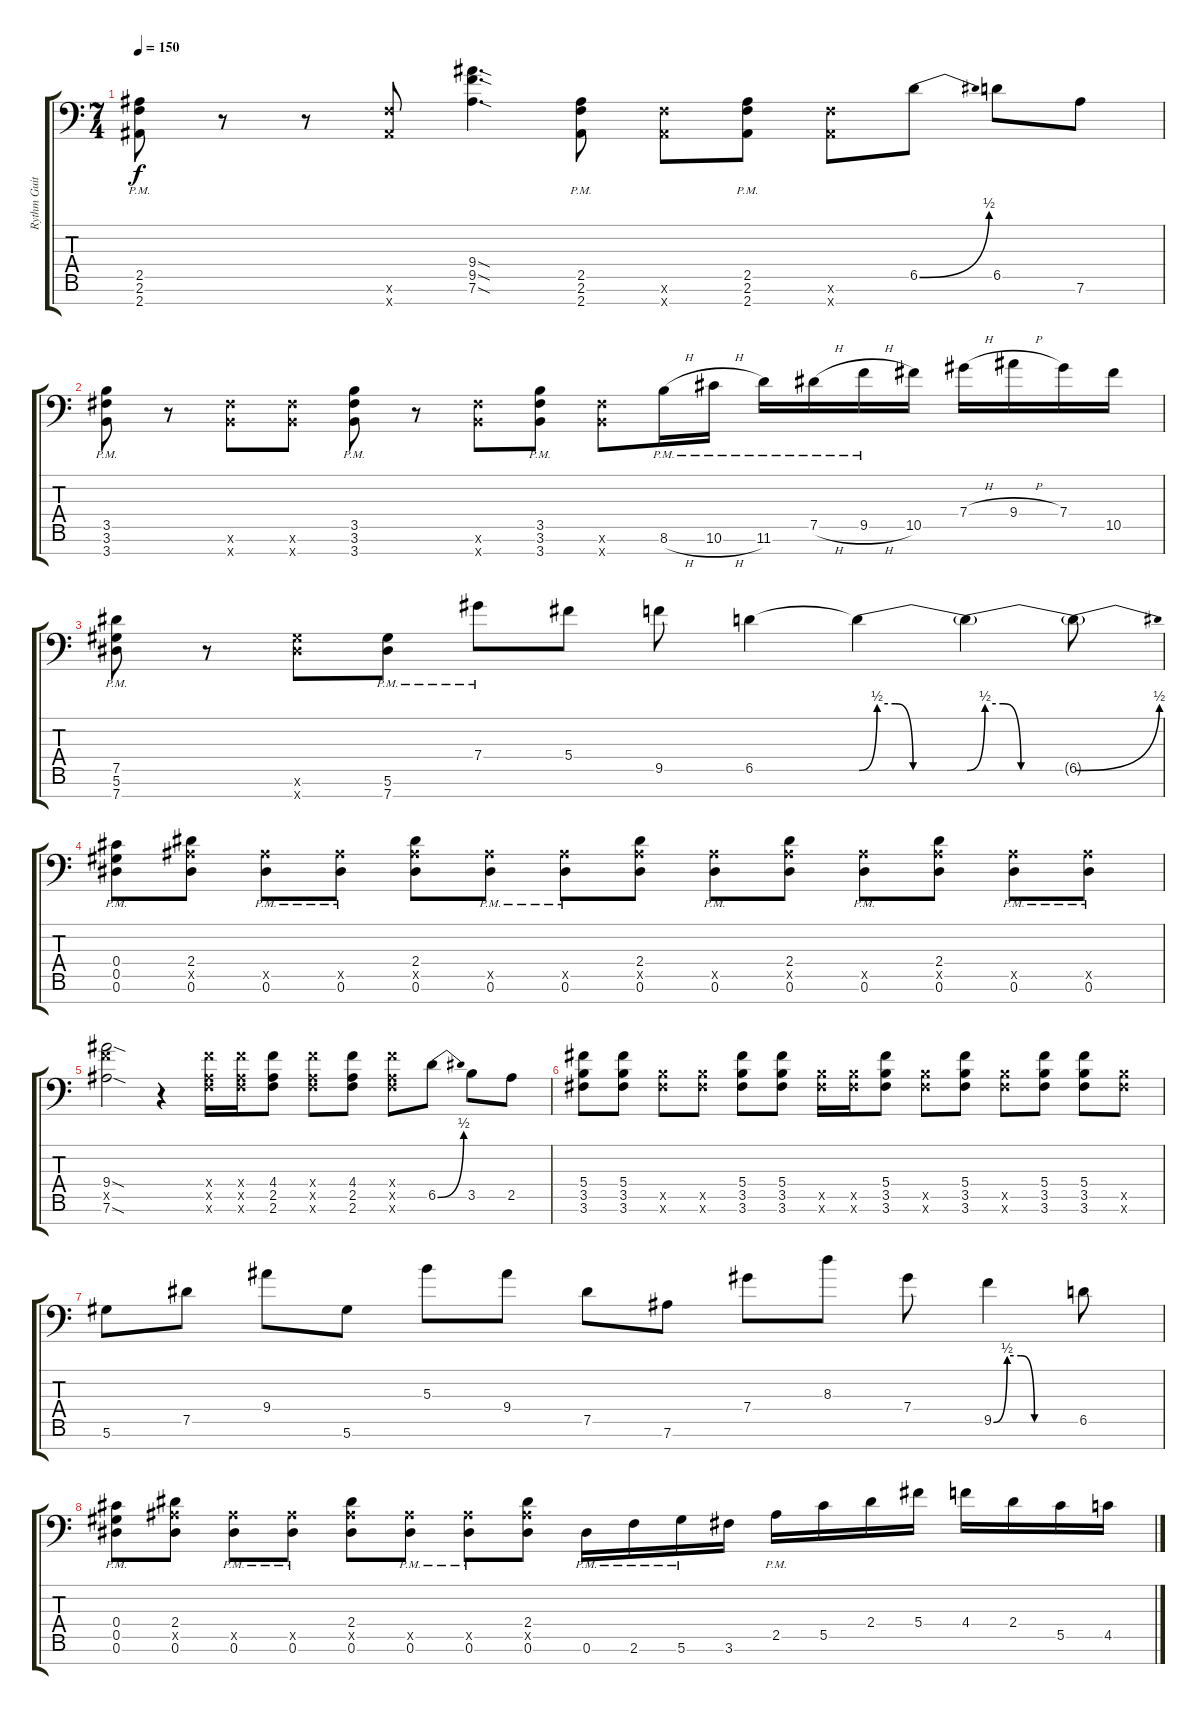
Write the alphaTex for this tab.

\track ("Rythm Guitar #1" "Rythm Guit") {instrument distortionguitar}
\staff {score tabs}
\tuning (Eb4 Bb3 Gb3 Db3 Ab2 Eb2 Ab1) {hide}
\ts (7 4)
\tempo 150
\clef f4
\ks c
(2.5{pm} 2.6{pm} 2.7{pm}).8{dy f} r.8 r.8 (2.6{x} 2.7{x}).8 (9.4{sod} 9.5{sod} 7.6{sod}).4{d} (2.5{pm} 2.6{pm} 2.7{pm}).8 (2.6{x} 2.7{x}).8 (2.5{pm} 2.6{pm} 2.7{pm}).8 (2.6{x} 2.7{x}).8 6.5{be (bend 0 0 60 2)}.8 6.5.8 7.6.8 |
(3.5{pm} 3.6{pm} 3.7{pm}).8 r.8 (3.6{x} 3.7{x}).8 (3.6{x} 3.7{x}).8 (3.5{pm} 3.6{pm} 3.7{pm}).8 r.8 (3.6{x} 3.7{x}).8 (3.5{pm} 3.6{pm} 3.7{pm}).8 (3.6{x} 3.7{x}).8 8.6{h pm}.16 10.6{h pm}.16 11.6{pm}.16 7.5{h pm}.16 9.5{h pm}.16 10.5.16 7.4{h}.16 9.4{h}.16 7.4.16 10.5.16 |
(7.5{pm} 5.6{pm} 7.7{pm}).8 r.8 (5.6{x} 7.7{x}).8 (5.6{pm} 7.7{pm}).8 7.4{pm}.8 5.4.8 9.5.8 6.5.4 6.5{be (custom 0 0 10 2 20 2 30 0 60 0) t}.4 6.5{be (custom 0 0 10 2 20 2 30 0 60 0) t}.4 6.5{be (bend 0 0 60 2) t}.8 |
(0.4{pm} 0.5{pm} 0.6{pm}).8 (2.4 2.5{x} 0.6).8 (2.5{x} 0.6{pm}).8 (2.5{x} 0.6{pm}).8 (2.4 2.5{x} 0.6).8 (2.5{x} 0.6{pm}).8 (2.5{x} 0.6{pm}).8 (2.4 2.5{x} 0.6).8 (2.5{x} 0.6{pm}).8 (2.4 2.5{x} 0.6).8 (2.5{x} 0.6{pm}).8 (2.4 2.5{x} 0.6).8 (2.5{x} 0.6{pm}).8 (2.5{x} 0.6{pm}).8 |
(9.4{sod} 9.5{x} 7.6{sod}).2 r.4 (4.4{x} 2.5{x} 2.6{x}).16 (4.4{x} 2.5{x} 2.6{x}).16 (4.4 2.5 2.6).8 (4.4{x} 2.5{x} 2.6{x}).8 (4.4 2.5 2.6).8 (4.4{x} 2.5{x} 2.6{x}).8 6.5{be (bend 0 0 60 2)}.8 3.5.8 2.5.8 |
(5.4 3.5 3.6).8 (5.4 3.5 3.6).8 (3.5{x} 3.6{x}).8 (3.5{x} 3.6{x}).8 (5.4 3.5 3.6).8 (5.4 3.5 3.6).8 (3.5{x} 3.6{x}).16 (3.5{x} 3.6{x}).16 (5.4 3.5 3.6).8 (3.5{x} 3.6{x}).8 (5.4 3.5 3.6).8 (3.5{x} 3.6{x}).8 (5.4 3.5 3.6).8 (5.4 3.5 3.6).8 (3.5{x} 3.6{x}).8 |
5.6.8 7.5.8 9.4.8 5.6.8 5.3.8 9.4.8 7.5.8 7.6.8 7.4.8 8.3.8 7.4.8 9.5{be (custom 0 0 10 2 20 2 30 0 60 0)}.4 6.5.8 |
(0.4{pm} 0.5{pm} 0.6{pm}).8 (2.4 2.5{x} 0.6).8 (2.5{x} 0.6{pm}).8 (2.5{x} 0.6{pm}).8 (2.4 2.5{x} 0.6).8 (2.5{x} 0.6{pm}).8 (2.5{x} 0.6{pm}).8 (2.4 2.5{x} 0.6).8 0.6{pm}.16 2.6{pm}.16 5.6{pm}.16 3.6.16 2.5{pm}.16 5.5.16 2.4.16 5.4.16 4.4.16 2.4.16 5.5.16 4.5{ss}.16
